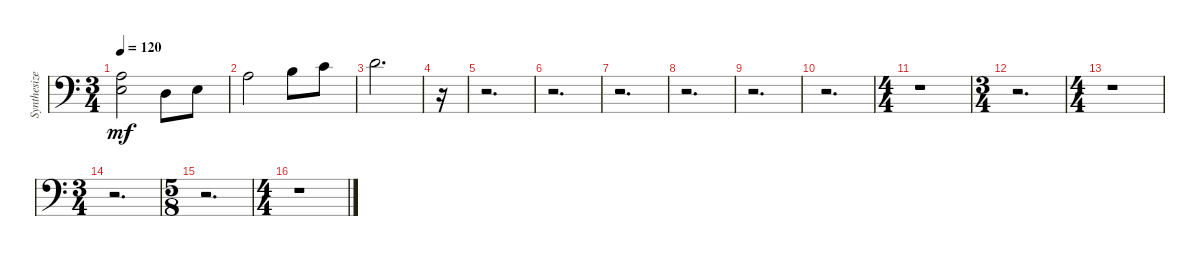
\track ("Synthesizer (Staff 2)" "Synthesize") {mute instrument pad2warm}
\staff {score}
\tuning (E4 B3 G3 D3 A2 E2 B1) {hide}
\ts (3 4)
\tempo 120
\clef f4
\ks c
(2.3 2.4).2{dy mf instrument pad2warm} 0.4.8 2.4.8 |
2.3.2 0.2.8 1.2.8 |
3.2.2{d} |
r.16 |
r.2{d} |
r.2{d} |
r.2{d} |
r.2{d} |
r.2{d} |
r.2{d} |
\ts (4 4)
r.1 |
\ts (3 4)
r.2{d} |
\ts (4 4)
r.1 |
\ts (3 4)
r.2{d} |
\ts (5 8)
r.2{d} |
\ts (4 4)
r.1
